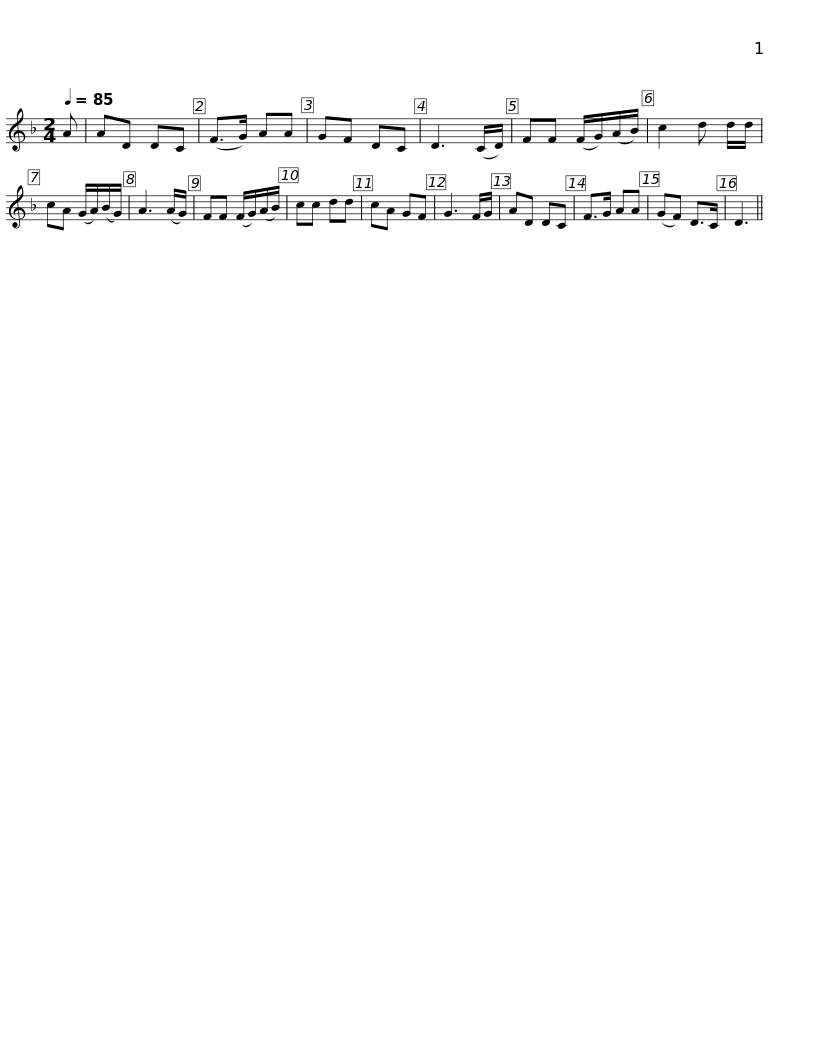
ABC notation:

X:1
L:1/8
Q:1/4=85
M:2/4
I:linebreak $
K:Dmin
V:1 treble
V:1
 A | AD DC | (F>G) AA | GF DC | D3 (C/D/) | %5
 FF (F/G/)(A/B/) | c2 d d/d/ | cA (G/A/)(B/G/) | A3 (A/G/) | FF (F/G/)(A/B/) |$ %10
 cc dd | cA GF | G3 F/G/ | AD DC | F>G AA | %15
 (GF) D>C | D3 || %17
